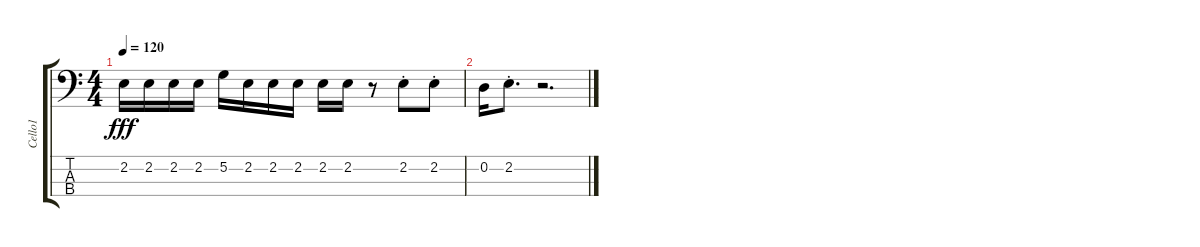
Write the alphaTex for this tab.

\track ("Cello1" "Cello1") {instrument distortionguitar}
\staff {score tabs}
\tuning (A2 D2 G1 C1) {hide}
\ts (4 4)
\tempo 120
\clef f4
\ks c
2.2.16{dy fff} 2.2.16 2.2.16 2.2.16 5.2.16 2.2.16 2.2.16 2.2.16 2.2.16 2.2.16 r.8 2.2{st}.8 2.2{st}.8 |
0.2.16 2.2{st}.8{d} r.2{d}
